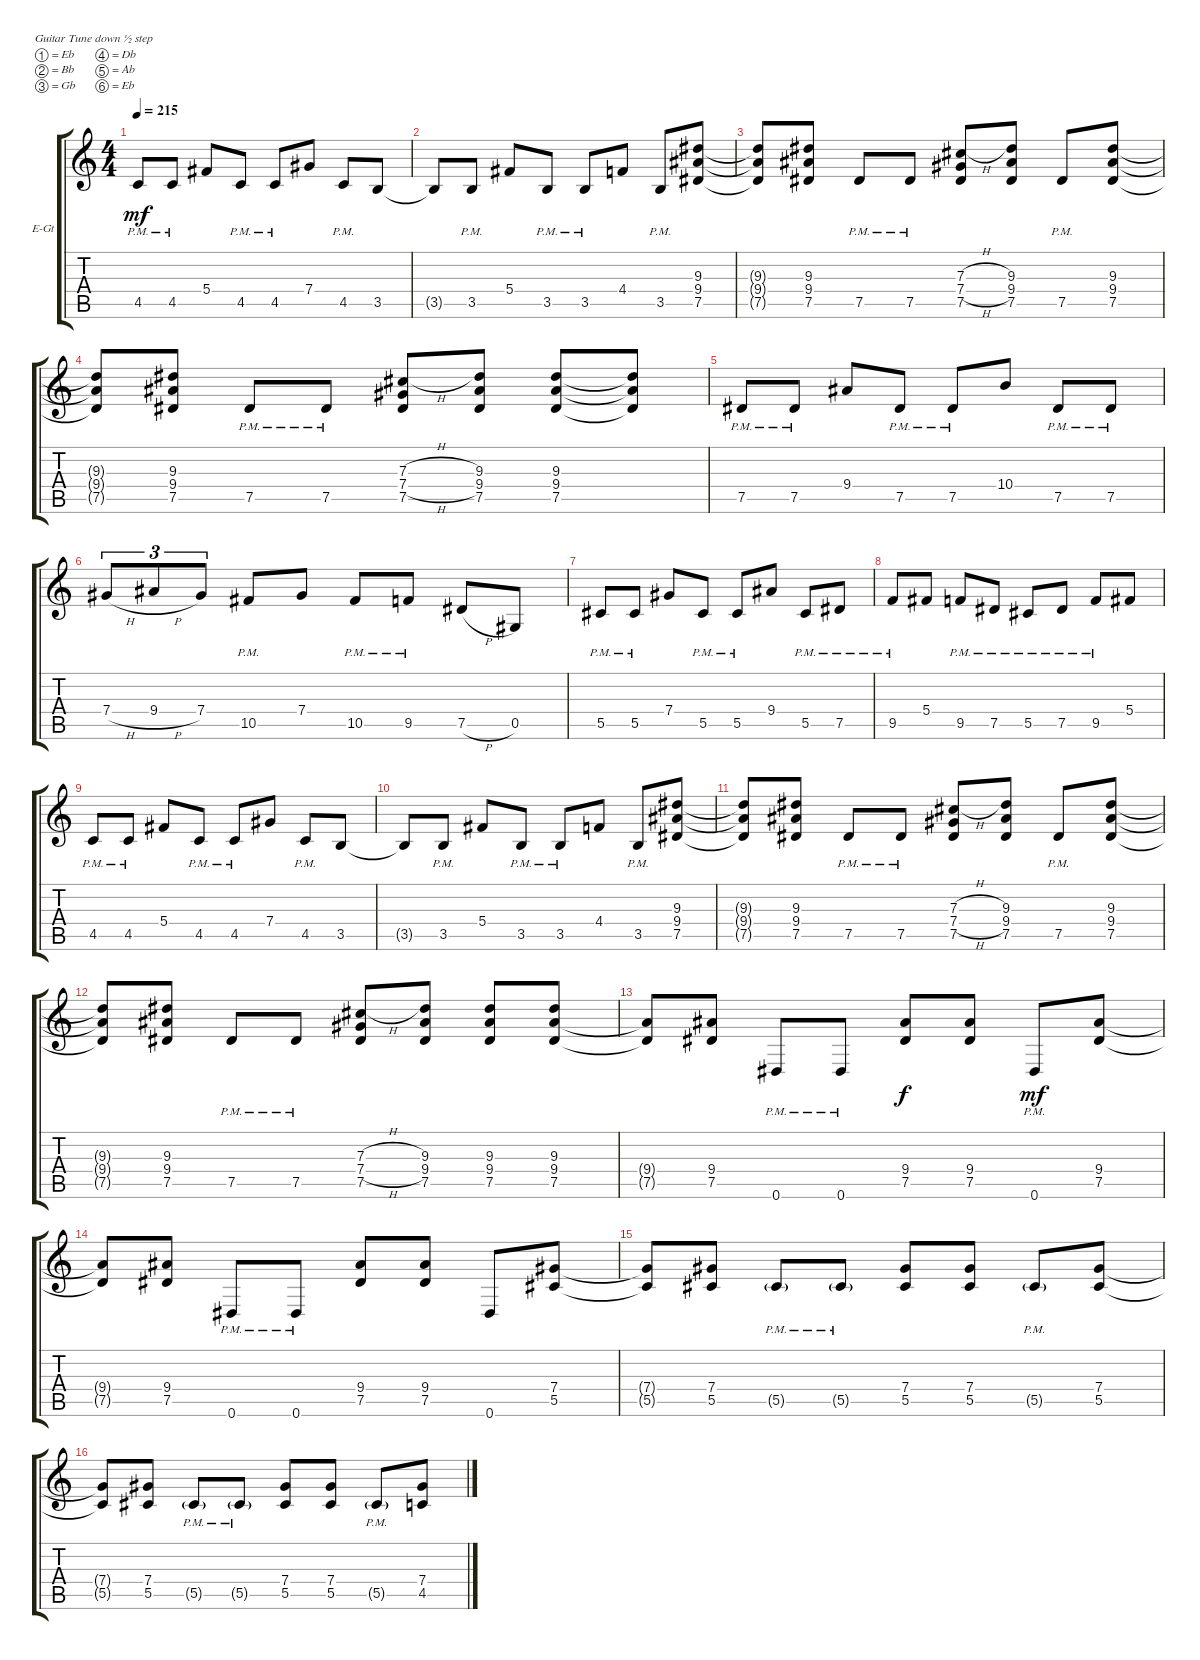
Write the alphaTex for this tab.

\bracketExtendMode groupsimilarinstruments
\firstSystemTrackNameOrientation horizontal
\otherSystemsTrackNameOrientation horizontal
\track ("left" "E-Gt") {instrument distortionguitar}
\staff {score tabs}
\tuning (Eb4 Bb3 Gb3 Db3 Ab2 Eb2)
\ts (4 4)
\tempo 215
\clef g2
\ks c
4.5{pm}.8{dy mf} 4.5{pm}.8 5.4.8 4.5{pm}.8 4.5{pm}.8 7.4.8 4.5{pm}.8 3.5.8 |
3.5{t}.8 3.5{pm}.8 5.4.8 3.5{pm}.8 3.5{pm}.8 4.4.8 3.5{pm}.8 (7.5 9.4 9.3).8 |
(7.5{t} 9.4{t} 9.3{t}).8 (9.3 9.4 7.5).8 7.5{pm}.8 7.5{pm}.8 (7.5 7.4{h} 7.3{h}).8 (7.5 9.3 9.4).8 7.5{pm}.8 (7.5 9.4 9.3).8 |
(7.5{t} 9.4{t} 9.3{t}).8 (9.3 9.4 7.5).8 7.5{pm}.8 7.5{pm}.8 (7.5 7.4{h} 7.3{h}).8 (7.5 9.3 9.4).8 (7.5 9.4 9.3).8 (7.5{t} 9.4{t} 9.3{t}).8 |
7.5{pm}.8 7.5{pm}.8 9.4.8 7.5{pm}.8 7.5{pm}.8 10.4.8 7.5{pm}.8 7.5{pm}.8 |
7.4{h}.8{tu (3 2)} 9.4{h}.8{tu (3 2)} 7.4.8{tu (3 2)} 10.5{pm}.8 7.4.8 10.5{pm}.8 9.5{pm}.8 7.5{h}.8 0.5.8 |
5.5{pm}.8 5.5{pm}.8 7.4.8 5.5{pm}.8 5.5{pm}.8 9.4.8 5.5{pm}.8 7.5{pm}.8 |
9.5{pm}.8 5.4.8 9.5{pm}.8 7.5{pm}.8 5.5{pm}.8 7.5{pm}.8 9.5{pm}.8 5.4.8 |
4.5{pm}.8 4.5{pm}.8 5.4.8 4.5{pm}.8 4.5{pm}.8 7.4.8 4.5{pm}.8 3.5.8 |
3.5{t}.8 3.5{pm}.8 5.4.8 3.5{pm}.8 3.5{pm}.8 4.4.8 3.5{pm}.8 (7.5 9.4 9.3).8 |
(7.5{t} 9.4{t} 9.3{t}).8 (9.3 9.4 7.5).8 7.5{pm}.8 7.5{pm}.8 (7.5 7.4{h} 7.3{h}).8 (7.5 9.3 9.4).8 7.5{pm}.8 (7.5 9.4 9.3).8 |
(7.5{t} 9.4{t} 9.3{t}).8 (9.3 9.4 7.5).8 7.5{pm}.8 7.5{pm}.8 (7.5 7.4{h} 7.3{h}).8 (7.5 9.3 9.4).8 (7.5 9.4 9.3).8 (7.5 9.4 9.3).8 |
(9.4{t} 7.5{t}).8 (7.5 9.4).8 0.6{pm}.8 0.6{pm}.8 (7.5 9.4).8{dy f} (9.4 7.5).8 0.6{pm}.8{dy mf} (7.5 9.4).8 |
(9.4{t} 7.5{t}).8 (7.5 9.4).8 0.6{pm}.8 0.6{pm}.8 (7.5 9.4).8 (7.5 9.4).8 0.6.8 (5.5 7.4).8 |
(5.5{t} 7.4{t}).8 (5.5 7.4).8 5.5{g pm}.8 5.5{g pm}.8 (5.5 7.4).8 (5.5 7.4).8 5.5{g pm}.8 (5.5 7.4).8 |
(7.4{t} 5.5{t}).8 (5.5 7.4).8 5.5{g pm}.8 5.5{g pm}.8 (5.5 7.4).8 (5.5 7.4).8 5.5{g pm}.8 (4.5 7.4).8
